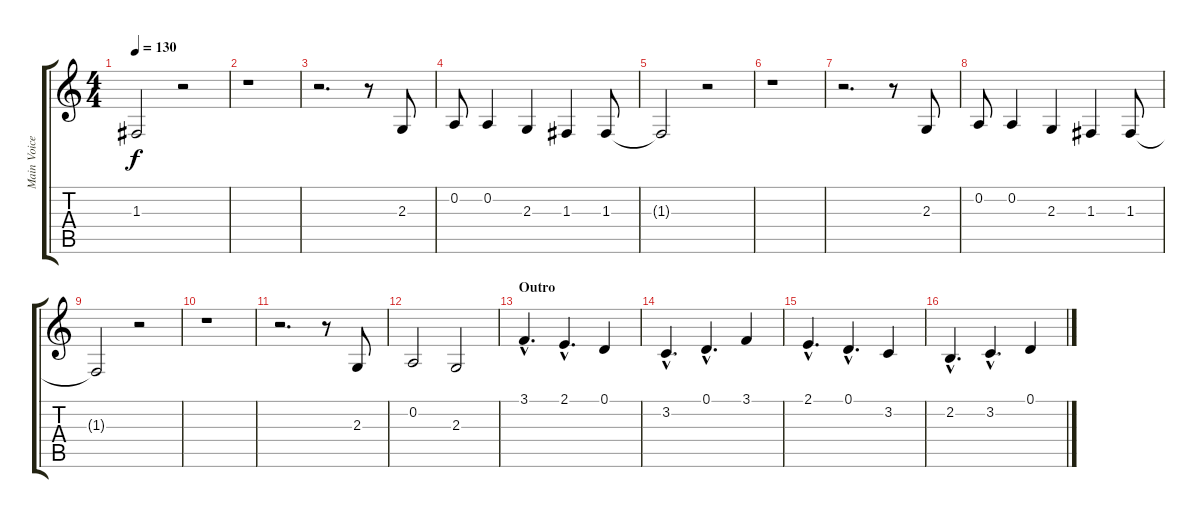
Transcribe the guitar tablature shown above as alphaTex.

\track ("Main Voice" "Main Voice") {instrument lead2sawtooth}
\staff {score tabs}
\tuning (D4 A3 F3 C3 G2 D2) {hide}
\ts (4 4)
\tempo 130
\clef g2
\ks c
1.3{t}.2{dy f} r.2 |
r.1 |
r.2{d} r.8 2.3.8 |
0.2.8 0.2.4 2.3.4 1.3.4 1.3.8 |
1.3{t}.2 r.2 |
r.1 |
r.2{d} r.8 2.3.8 |
0.2.8 0.2.4 2.3.4 1.3.4 1.3.8 |
1.3{t}.2 r.2 |
r.1 |
r.2{d} r.8 2.3.8 |
0.2.2 2.3.2 |
\section ("" "Outro")
3.1{hac}.4{d} 2.1{hac}.4{d} 0.1.4 |
3.2{hac}.4{d} 0.1{hac}.4{d} 3.1.4 |
2.1{hac}.4{d} 0.1{hac}.4{d} 3.2.4 |
2.2{hac}.4{d} 3.2{hac}.4{d} 0.1.4
